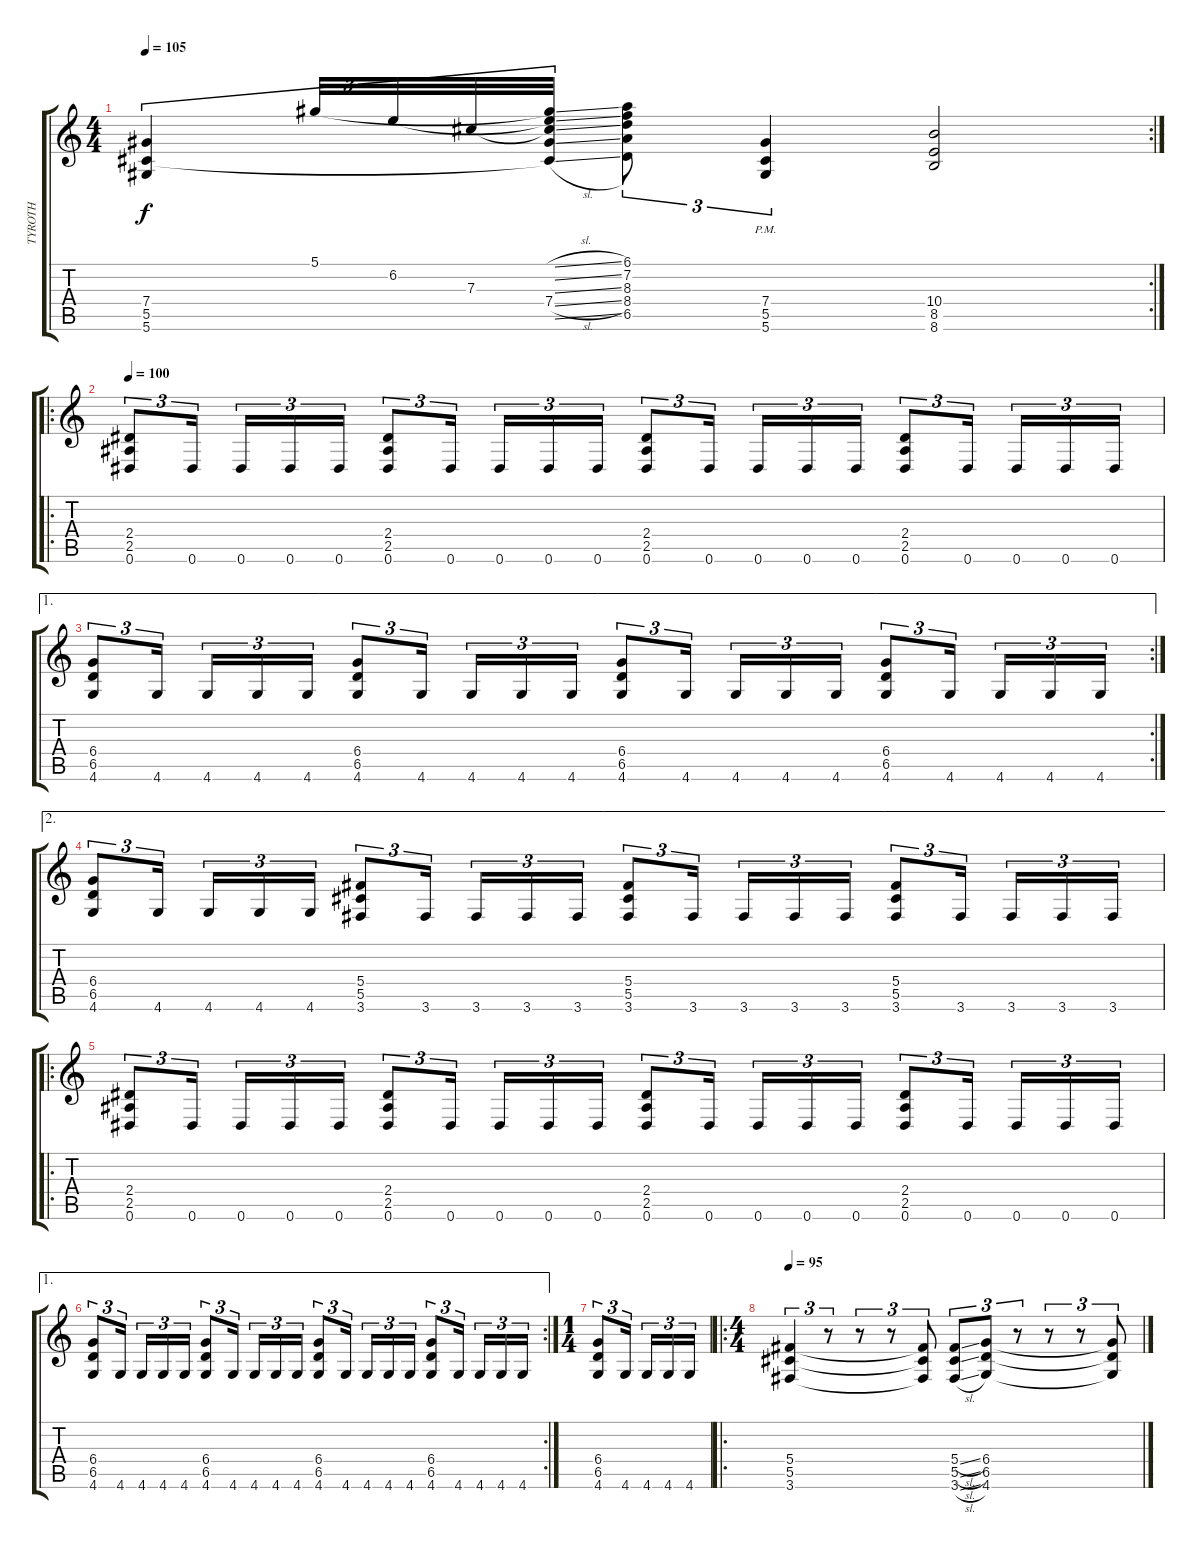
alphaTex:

\track ("TYROTH" "TYROTH") {instrument distortionguitar}
\staff {score tabs}
\tuning (Eb4 Bb3 Gb3 Db3 Ab2 Eb2) {hide}
\rc 2
\ts (4 4)
\tempo 105
\clef g2
\ks c
(7.4 5.5 5.6).4{tu (3 2) dy f} 5.1.32{tu (3 2)} 6.2.32{tu (3 2)} 7.3.32{tu (3 2)} (5.1{sl t} 6.2{sl t} 7.3{sl t} 7.4{sl} 5.5{sl t}).32{tu (3 2)} (6.1 7.2 8.3 8.4 6.5).8{tu (3 2)} (7.4{pm} 5.5{pm} 5.6{pm}).4{tu (3 2)} (10.4 8.5 8.6).2 |
\ro
\tempo 100
(2.4 2.5 0.6).8{tu (3 2)} 0.6.16{tu (3 2) beam splitsecondary} 0.6.16{tu (3 2)} 0.6.16{tu (3 2)} 0.6.16{tu (3 2)} (2.4 2.5 0.6).8{tu (3 2)} 0.6.16{tu (3 2) beam splitsecondary} 0.6.16{tu (3 2)} 0.6.16{tu (3 2)} 0.6.16{tu (3 2)} (2.4 2.5 0.6).8{tu (3 2)} 0.6.16{tu (3 2) beam splitsecondary} 0.6.16{tu (3 2)} 0.6.16{tu (3 2)} 0.6.16{tu (3 2)} (2.4 2.5 0.6).8{tu (3 2)} 0.6.16{tu (3 2) beam splitsecondary} 0.6.16{tu (3 2)} 0.6.16{tu (3 2)} 0.6.16{tu (3 2)} |
\ae 1
\rc 2
(6.4 6.5 4.6).8{tu (3 2)} 4.6.16{tu (3 2) beam splitsecondary} 4.6.16{tu (3 2)} 4.6.16{tu (3 2)} 4.6.16{tu (3 2)} (6.4 6.5 4.6).8{tu (3 2)} 4.6.16{tu (3 2) beam splitsecondary} 4.6.16{tu (3 2)} 4.6.16{tu (3 2)} 4.6.16{tu (3 2)} (6.4 6.5 4.6).8{tu (3 2)} 4.6.16{tu (3 2) beam splitsecondary} 4.6.16{tu (3 2)} 4.6.16{tu (3 2)} 4.6.16{tu (3 2)} (6.4 6.5 4.6).8{tu (3 2)} 4.6.16{tu (3 2) beam splitsecondary} 4.6.16{tu (3 2)} 4.6.16{tu (3 2)} 4.6.16{tu (3 2)} |
\ae 2
(6.4 6.5 4.6).8{tu (3 2)} 4.6.16{tu (3 2) beam splitsecondary} 4.6.16{tu (3 2)} 4.6.16{tu (3 2)} 4.6.16{tu (3 2)} (5.4 5.5 3.6).8{tu (3 2)} 3.6.16{tu (3 2) beam splitsecondary} 3.6.16{tu (3 2)} 3.6.16{tu (3 2)} 3.6.16{tu (3 2)} (5.4 5.5 3.6).8{tu (3 2)} 3.6.16{tu (3 2) beam splitsecondary} 3.6.16{tu (3 2)} 3.6.16{tu (3 2)} 3.6.16{tu (3 2)} (5.4 5.5 3.6).8{tu (3 2)} 3.6.16{tu (3 2) beam splitsecondary} 3.6.16{tu (3 2)} 3.6.16{tu (3 2)} 3.6.16{tu (3 2)} |
\ro
(2.4 2.5 0.6).8{tu (3 2)} 0.6.16{tu (3 2) beam splitsecondary} 0.6.16{tu (3 2)} 0.6.16{tu (3 2)} 0.6.16{tu (3 2)} (2.4 2.5 0.6).8{tu (3 2)} 0.6.16{tu (3 2) beam splitsecondary} 0.6.16{tu (3 2)} 0.6.16{tu (3 2)} 0.6.16{tu (3 2)} (2.4 2.5 0.6).8{tu (3 2)} 0.6.16{tu (3 2) beam splitsecondary} 0.6.16{tu (3 2)} 0.6.16{tu (3 2)} 0.6.16{tu (3 2)} (2.4 2.5 0.6).8{tu (3 2)} 0.6.16{tu (3 2) beam splitsecondary} 0.6.16{tu (3 2)} 0.6.16{tu (3 2)} 0.6.16{tu (3 2)} |
\ae 1
\rc 2
(6.4 6.5 4.6).8{tu (3 2)} 4.6.16{tu (3 2) beam splitsecondary} 4.6.16{tu (3 2)} 4.6.16{tu (3 2)} 4.6.16{tu (3 2)} (6.4 6.5 4.6).8{tu (3 2)} 4.6.16{tu (3 2) beam splitsecondary} 4.6.16{tu (3 2)} 4.6.16{tu (3 2)} 4.6.16{tu (3 2)} (6.4 6.5 4.6).8{tu (3 2)} 4.6.16{tu (3 2) beam splitsecondary} 4.6.16{tu (3 2)} 4.6.16{tu (3 2)} 4.6.16{tu (3 2)} (6.4 6.5 4.6).8{tu (3 2)} 4.6.16{tu (3 2) beam splitsecondary} 4.6.16{tu (3 2)} 4.6.16{tu (3 2)} 4.6.16{tu (3 2)} |
\ts (1 4)
(6.4 6.5 4.6).8{tu (3 2)} 4.6.16{tu (3 2) beam splitsecondary} 4.6.16{tu (3 2)} 4.6.16{tu (3 2)} 4.6.16{tu (3 2)} |
\ro
\ts (4 4)
\tempo 95
(5.4 5.5 3.6).4{tu (3 2)} r.8{tu (3 2)} r.8{tu (3 2)} r.8{tu (3 2)} (5.4{t} 5.5{t} 3.6{t}).8{tu (3 2)} (5.4{sl} 5.5{sl} 3.6{sl}).8{tu (3 2)} (6.4 6.5 4.6).8{tu (3 2)} r.8{tu (3 2)} r.8{tu (3 2)} r.8{tu (3 2)} (6.4{t} 6.5{t} 4.6{t}).8{tu (3 2)}
